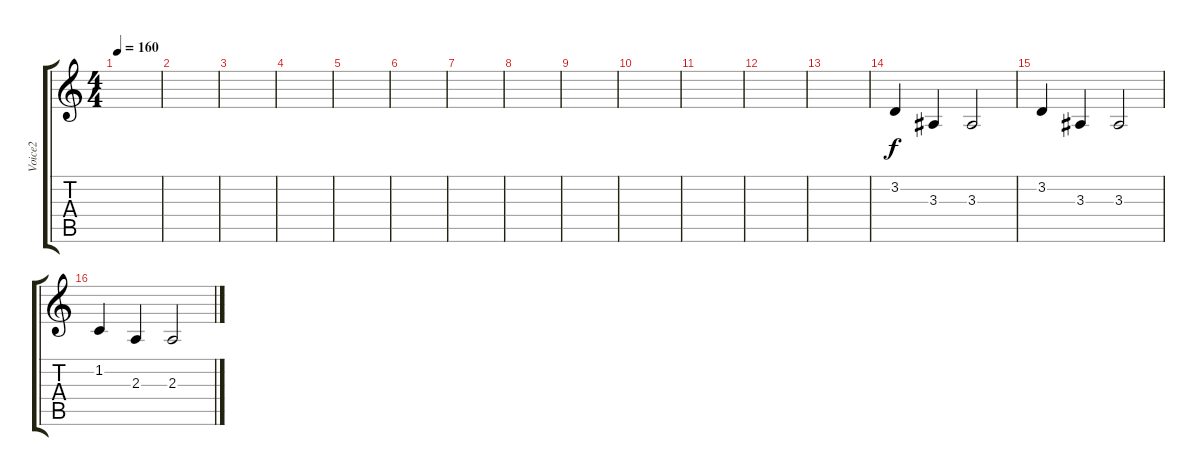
\track ("Voice2" "Voice2") {instrument lead6voice}
\staff {score tabs}
\tuning (E4 B3 G3 D3 A2 E2) {hide}
\ts (4 4)
\tempo 160
\clef g2
\ks c
|
|
|
|
|
|
|
|
|
|
|
|
|
3.2.4 3.3.4 3.3.2 |
3.2.4 3.3.4 3.3.2 |
1.2.4 2.3.4 2.3.2
